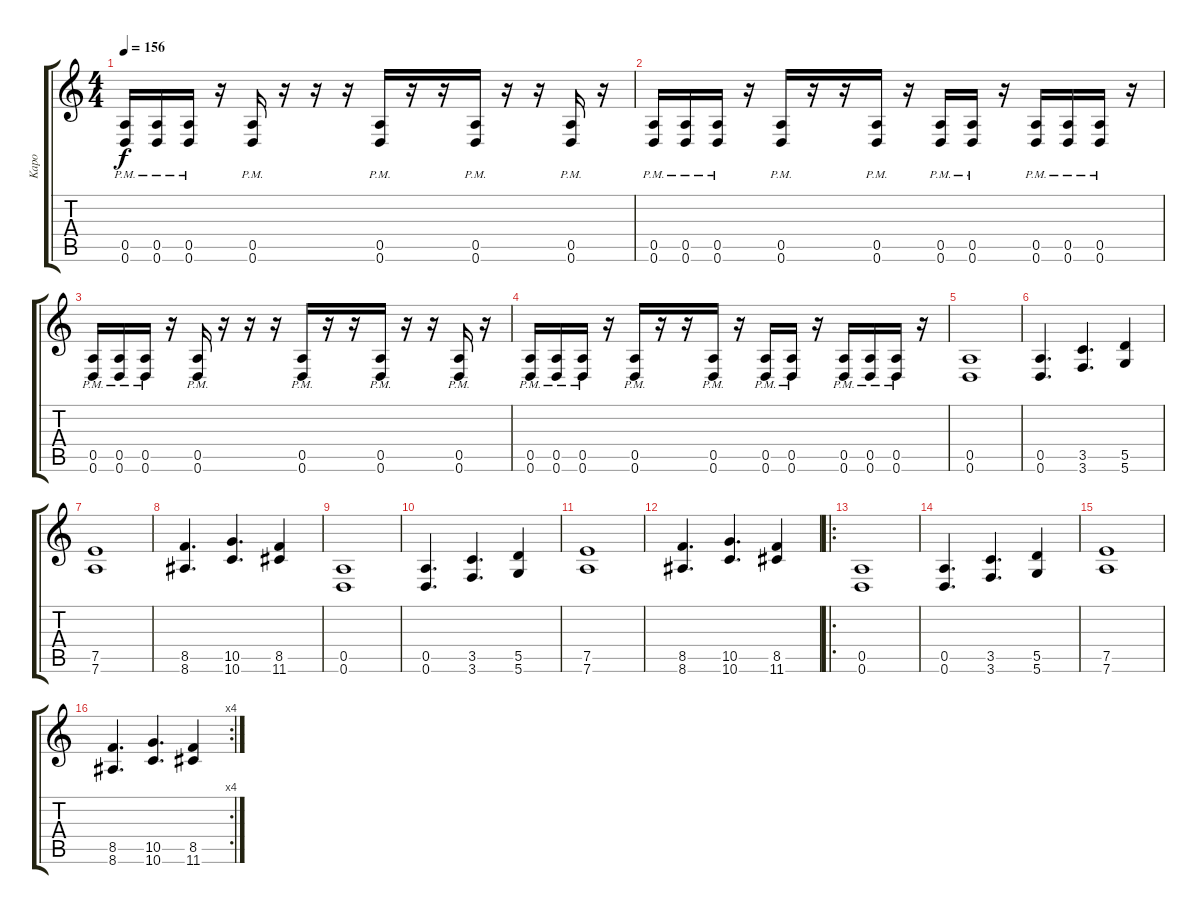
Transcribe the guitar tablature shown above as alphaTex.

\track ("Kapo" "Kapo") {instrument distortionguitar}
\staff {score tabs}
\tuning (E4 B3 G3 D3 A2 D2) {hide}
\ts (4 4)
\tempo 156
\clef g2
\ks c
(0.5{pm} 0.6{pm}).16{dy f} (0.5{pm} 0.6{pm}).16 (0.5{pm} 0.6{pm}).16 r.16 (0.5{pm} 0.6{pm}).16 r.16 r.16 r.16 (0.5{pm} 0.6{pm}).16 r.16 r.16 (0.5{pm} 0.6{pm}).16 r.16 r.16 (0.5{pm} 0.6{pm}).16 r.16 |
(0.5{pm} 0.6{pm}).16 (0.5{pm} 0.6{pm}).16 (0.5{pm} 0.6{pm}).16 r.16 (0.5{pm} 0.6{pm}).16 r.16 r.16 (0.5{pm} 0.6{pm}).16 r.16 (0.5{pm} 0.6{pm}).16 (0.5{pm} 0.6{pm}).16 r.16 (0.5{pm} 0.6{pm}).16 (0.5{pm} 0.6{pm}).16 (0.5{pm} 0.6{pm}).16 r.16 |
(0.5{pm} 0.6{pm}).16 (0.5{pm} 0.6{pm}).16 (0.5{pm} 0.6{pm}).16 r.16 (0.5{pm} 0.6{pm}).16 r.16 r.16 r.16 (0.5{pm} 0.6{pm}).16 r.16 r.16 (0.5{pm} 0.6{pm}).16 r.16 r.16 (0.5{pm} 0.6{pm}).16 r.16 |
(0.5{pm} 0.6{pm}).16 (0.5{pm} 0.6{pm}).16 (0.5{pm} 0.6{pm}).16 r.16 (0.5{pm} 0.6{pm}).16 r.16 r.16 (0.5{pm} 0.6{pm}).16 r.16 (0.5{pm} 0.6{pm}).16 (0.5{pm} 0.6{pm}).16 r.16 (0.5{pm} 0.6{pm}).16 (0.5{pm} 0.6{pm}).16 (0.5{pm} 0.6{pm}).16 r.16 |
(0.5 0.6).1 |
(0.5 0.6).4{d} (3.5 3.6).4{d} (5.5 5.6).4 |
(7.5 7.6).1 |
(8.5 8.6).4{d} (10.5 10.6).4{d} (8.5 11.6).4 |
(0.5 0.6).1 |
(0.5 0.6).4{d} (3.5 3.6).4{d} (5.5 5.6).4 |
(7.5 7.6).1 |
(8.5 8.6).4{d} (10.5 10.6).4{d} (8.5 11.6).4 |
\ro
(0.5 0.6).1 |
(0.5 0.6).4{d} (3.5 3.6).4{d} (5.5 5.6).4 |
(7.5 7.6).1 |
\rc 4
(8.5 8.6).4{d} (10.5 10.6).4{d} (8.5 11.6).4
